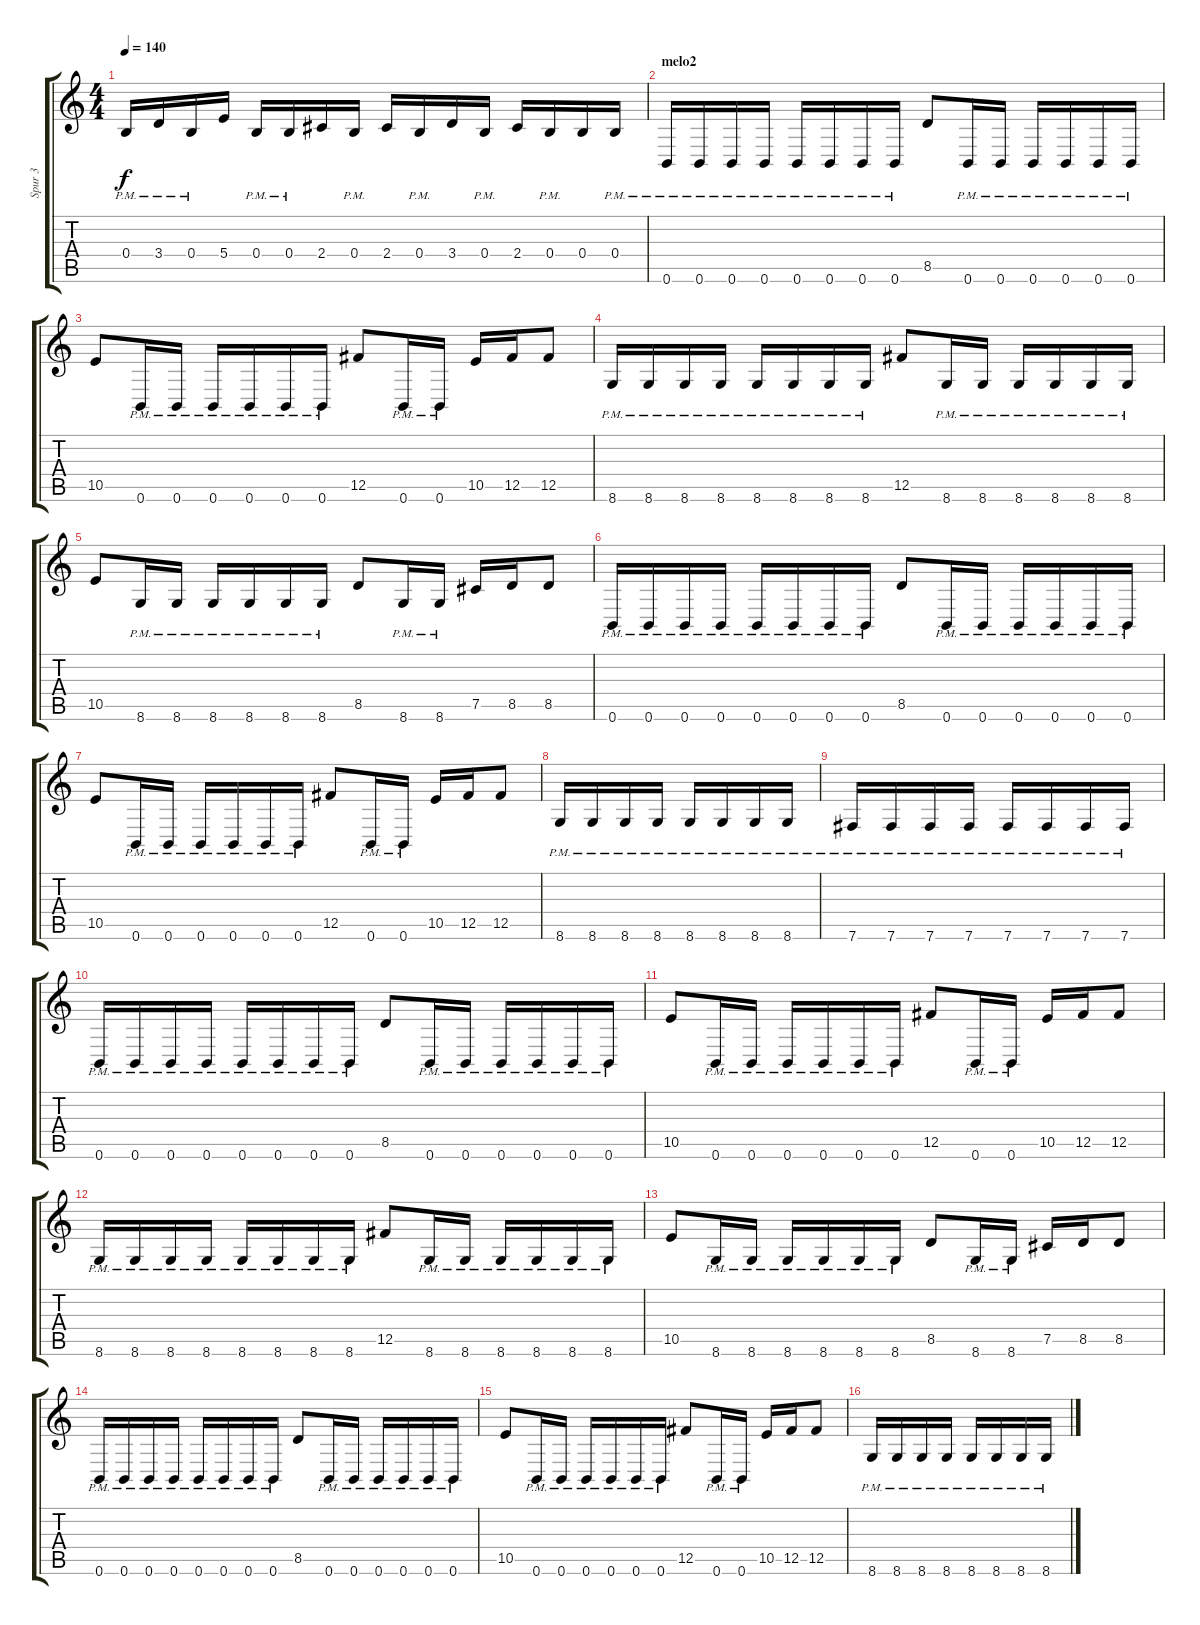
\track ("Spur 3" "Spur 3") {instrument distortionguitar}
\staff {score tabs}
\tuning (Db4 Ab3 E3 B2 Gb2 B1) {hide}
\ts (4 4)
\tempo 140
\clef g2
\ks c
0.4{pm}.16{dy f} 3.4{pm}.16 0.4{pm}.16 5.4.16 0.4{pm}.16 0.4{pm}.16 2.4.16 0.4{pm}.16 2.4.16 0.4{pm}.16 3.4.16 0.4{pm}.16 2.4.16 0.4{pm}.16 0.4.16 0.4{pm}.16 |
\section ("" "melo2")
0.6{pm}.16 0.6{pm}.16 0.6{pm}.16 0.6{pm}.16 0.6{pm}.16 0.6{pm}.16 0.6{pm}.16 0.6{pm}.16 8.5.8 0.6{pm}.16 0.6{pm}.16 0.6{pm}.16 0.6{pm}.16 0.6{pm}.16 0.6{pm}.16 |
10.5.8 0.6{pm}.16 0.6{pm}.16 0.6{pm}.16 0.6{pm}.16 0.6{pm}.16 0.6{pm}.16 12.5.8 0.6{pm}.16 0.6{pm}.16 10.5.16 12.5.16 12.5.8 |
8.6{pm}.16 8.6{pm}.16 8.6{pm}.16 8.6{pm}.16 8.6{pm}.16 8.6{pm}.16 8.6{pm}.16 8.6{pm}.16 12.5.8 8.6{pm}.16 8.6{pm}.16 8.6{pm}.16 8.6{pm}.16 8.6{pm}.16 8.6{pm}.16 |
10.5.8 8.6{pm}.16 8.6{pm}.16 8.6{pm}.16 8.6{pm}.16 8.6{pm}.16 8.6{pm}.16 8.5.8 8.6{pm}.16 8.6{pm}.16 7.5.16 8.5.16 8.5.8 |
0.6{pm}.16 0.6{pm}.16 0.6{pm}.16 0.6{pm}.16 0.6{pm}.16 0.6{pm}.16 0.6{pm}.16 0.6{pm}.16 8.5.8 0.6{pm}.16 0.6{pm}.16 0.6{pm}.16 0.6{pm}.16 0.6{pm}.16 0.6{pm}.16 |
10.5.8 0.6{pm}.16 0.6{pm}.16 0.6{pm}.16 0.6{pm}.16 0.6{pm}.16 0.6{pm}.16 12.5.8 0.6{pm}.16 0.6{pm}.16 10.5.16 12.5.16 12.5.8 |
8.6{pm}.16 8.6{pm}.16 8.6{pm}.16 8.6{pm}.16 8.6{pm}.16 8.6{pm}.16 8.6{pm}.16 8.6{pm}.16 |
7.6{pm}.16 7.6{pm}.16 7.6{pm}.16 7.6{pm}.16 7.6{pm}.16 7.6{pm}.16 7.6{pm}.16 7.6{pm}.16 |
0.6{pm}.16 0.6{pm}.16 0.6{pm}.16 0.6{pm}.16 0.6{pm}.16 0.6{pm}.16 0.6{pm}.16 0.6{pm}.16 8.5.8 0.6{pm}.16 0.6{pm}.16 0.6{pm}.16 0.6{pm}.16 0.6{pm}.16 0.6{pm}.16 |
10.5.8 0.6{pm}.16 0.6{pm}.16 0.6{pm}.16 0.6{pm}.16 0.6{pm}.16 0.6{pm}.16 12.5.8 0.6{pm}.16 0.6{pm}.16 10.5.16 12.5.16 12.5.8 |
8.6{pm}.16 8.6{pm}.16 8.6{pm}.16 8.6{pm}.16 8.6{pm}.16 8.6{pm}.16 8.6{pm}.16 8.6{pm}.16 12.5.8 8.6{pm}.16 8.6{pm}.16 8.6{pm}.16 8.6{pm}.16 8.6{pm}.16 8.6{pm}.16 |
10.5.8 8.6{pm}.16 8.6{pm}.16 8.6{pm}.16 8.6{pm}.16 8.6{pm}.16 8.6{pm}.16 8.5.8 8.6{pm}.16 8.6{pm}.16 7.5.16 8.5.16 8.5.8 |
0.6{pm}.16 0.6{pm}.16 0.6{pm}.16 0.6{pm}.16 0.6{pm}.16 0.6{pm}.16 0.6{pm}.16 0.6{pm}.16 8.5.8 0.6{pm}.16 0.6{pm}.16 0.6{pm}.16 0.6{pm}.16 0.6{pm}.16 0.6{pm}.16 |
10.5.8 0.6{pm}.16 0.6{pm}.16 0.6{pm}.16 0.6{pm}.16 0.6{pm}.16 0.6{pm}.16 12.5.8 0.6{pm}.16 0.6{pm}.16 10.5.16 12.5.16 12.5.8 |
8.6{pm}.16 8.6{pm}.16 8.6{pm}.16 8.6{pm}.16 8.6{pm}.16 8.6{pm}.16 8.6{pm}.16 8.6{pm}.16
